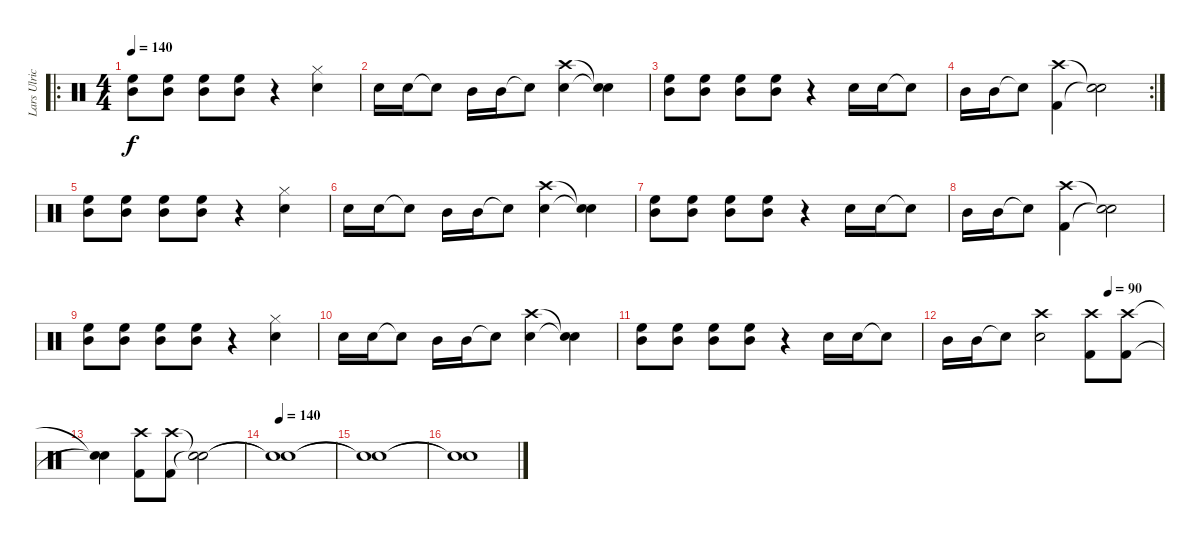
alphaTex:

\track ("Lars Ulrich (Drums)" "Lars Ulric") {instrument percussion}
\staff {score}
\articulation defaults
\ro
\ts (4 4)
\tempo 140
\clef neutral
\ks c
("High Floor Tom (hit)" "Mid Tom (hit)").8{dy f} ("High Floor Tom (hit)" "Mid Tom (hit)").8 ("High Floor Tom (hit)" "Mid Tom (hit)").8 ("High Floor Tom (hit)" "Mid Tom (hit)").8 r.4 ("Hi-Hat (closed)" "Snare (hit) 2").4 |
"Snare (hit) 2".16 "Snare (hit) 2".16 "Snare (hit)"{t}.8 "Mid Tom (hit)".16 "Mid Tom (hit)".16 "Snare (hit)"{t}.8 ("Crash high (hit)" "Snare (hit) 2").4 ("Snare (hit)"{t} "Snare (hit)"{t}).4 |
("High Floor Tom (hit)" "Mid Tom (hit)").8 ("High Floor Tom (hit)" "Mid Tom (hit)").8 ("High Floor Tom (hit)" "Mid Tom (hit)").8 ("High Floor Tom (hit)" "Mid Tom (hit)").8 r.4 "Snare (hit) 2".16 "Snare (hit) 2".16 "Snare (hit)"{t}.8 |
\rc 2 "Mid Tom (hit)".16 "Mid Tom (hit)".16 "Snare (hit)"{t}.8
("Crash high (hit)" "Kick (hit) 2").4 ("Snare (hit)"{t} "Snare (hit)"{t}).2 |
("High Floor Tom (hit)" "Mid Tom (hit)").8 ("High Floor Tom (hit)" "Mid Tom (hit)").8 ("High Floor Tom (hit)" "Mid Tom (hit)").8 ("High Floor Tom (hit)" "Mid Tom (hit)").8 r.4 ("Hi-Hat (closed)" "Snare (hit) 2").4 |
"Snare (hit) 2".16 "Snare (hit) 2".16 "Snare (hit)"{t}.8 "Mid Tom (hit)".16 "Mid Tom (hit)".16 "Snare (hit)"{t}.8 ("Crash high (hit)" "Snare (hit) 2").4 ("Snare (hit)"{t} "Snare (hit)"{t}).4 |
("High Floor Tom (hit)" "Mid Tom (hit)").8 ("High Floor Tom (hit)" "Mid Tom (hit)").8 ("High Floor Tom (hit)" "Mid Tom (hit)").8 ("High Floor Tom (hit)" "Mid Tom (hit)").8 r.4 "Snare (hit) 2".16 "Snare (hit) 2".16 "Snare (hit)"{t}.8 |
"Mid Tom (hit)".16 "Mid Tom (hit)".16 "Snare (hit)"{t}.8 ("Crash high (hit)" "Kick (hit) 2").4 ("Snare (hit)"{t} "Snare (hit)"{t}).2 |
("High Floor Tom (hit)" "Mid Tom (hit)").8 ("High Floor Tom (hit)" "Mid Tom (hit)").8 ("High Floor Tom (hit)" "Mid Tom (hit)").8 ("High Floor Tom (hit)" "Mid Tom (hit)").8 r.4 ("Hi-Hat (closed)" "Snare (hit) 2").4 |
"Snare (hit) 2".16 "Snare (hit) 2".16 "Snare (hit)"{t}.8 "Mid Tom (hit)".16 "Mid Tom (hit)".16 "Snare (hit)"{t}.8 ("Snare (hit) 2" "Crash high (hit)").4 ("Snare (hit)"{t} "Snare (hit)"{t}).4 |
("High Floor Tom (hit)" "Mid Tom (hit)").8 ("High Floor Tom (hit)" "Mid Tom (hit)").8 ("High Floor Tom (hit)" "Mid Tom (hit)").8 ("High Floor Tom (hit)" "Mid Tom (hit)").8 r.4 "Snare (hit) 2".16 "Snare (hit) 2".16 "Snare (hit)"{t}.8 |
\tempo (90 0.75)
"Mid Tom (hit)".16 "Mid Tom (hit)".16 "Snare (hit)"{t}.8 ("Snare (hit) 2" "Crash high (hit)").2 ("Crash high (hit)" "Kick (hit) 2").8 ("Crash high (hit)" "Kick (hit) 2").8 |
("Snare (hit)"{t} "Snare (hit)"{t}).4 ("Crash high (hit)" "Kick (hit) 2").8 ("Crash high (hit)" "Kick (hit) 2").8 ("Snare (hit)"{t} "Snare (hit)"{t}).2 |
\tempo 140
("Snare (hit)"{t} "Snare (hit)"{t}).1 |
("Snare (hit)"{t} "Snare (hit)"{t}).1 |
("Snare (hit)"{t} "Snare (hit)"{t}).1
